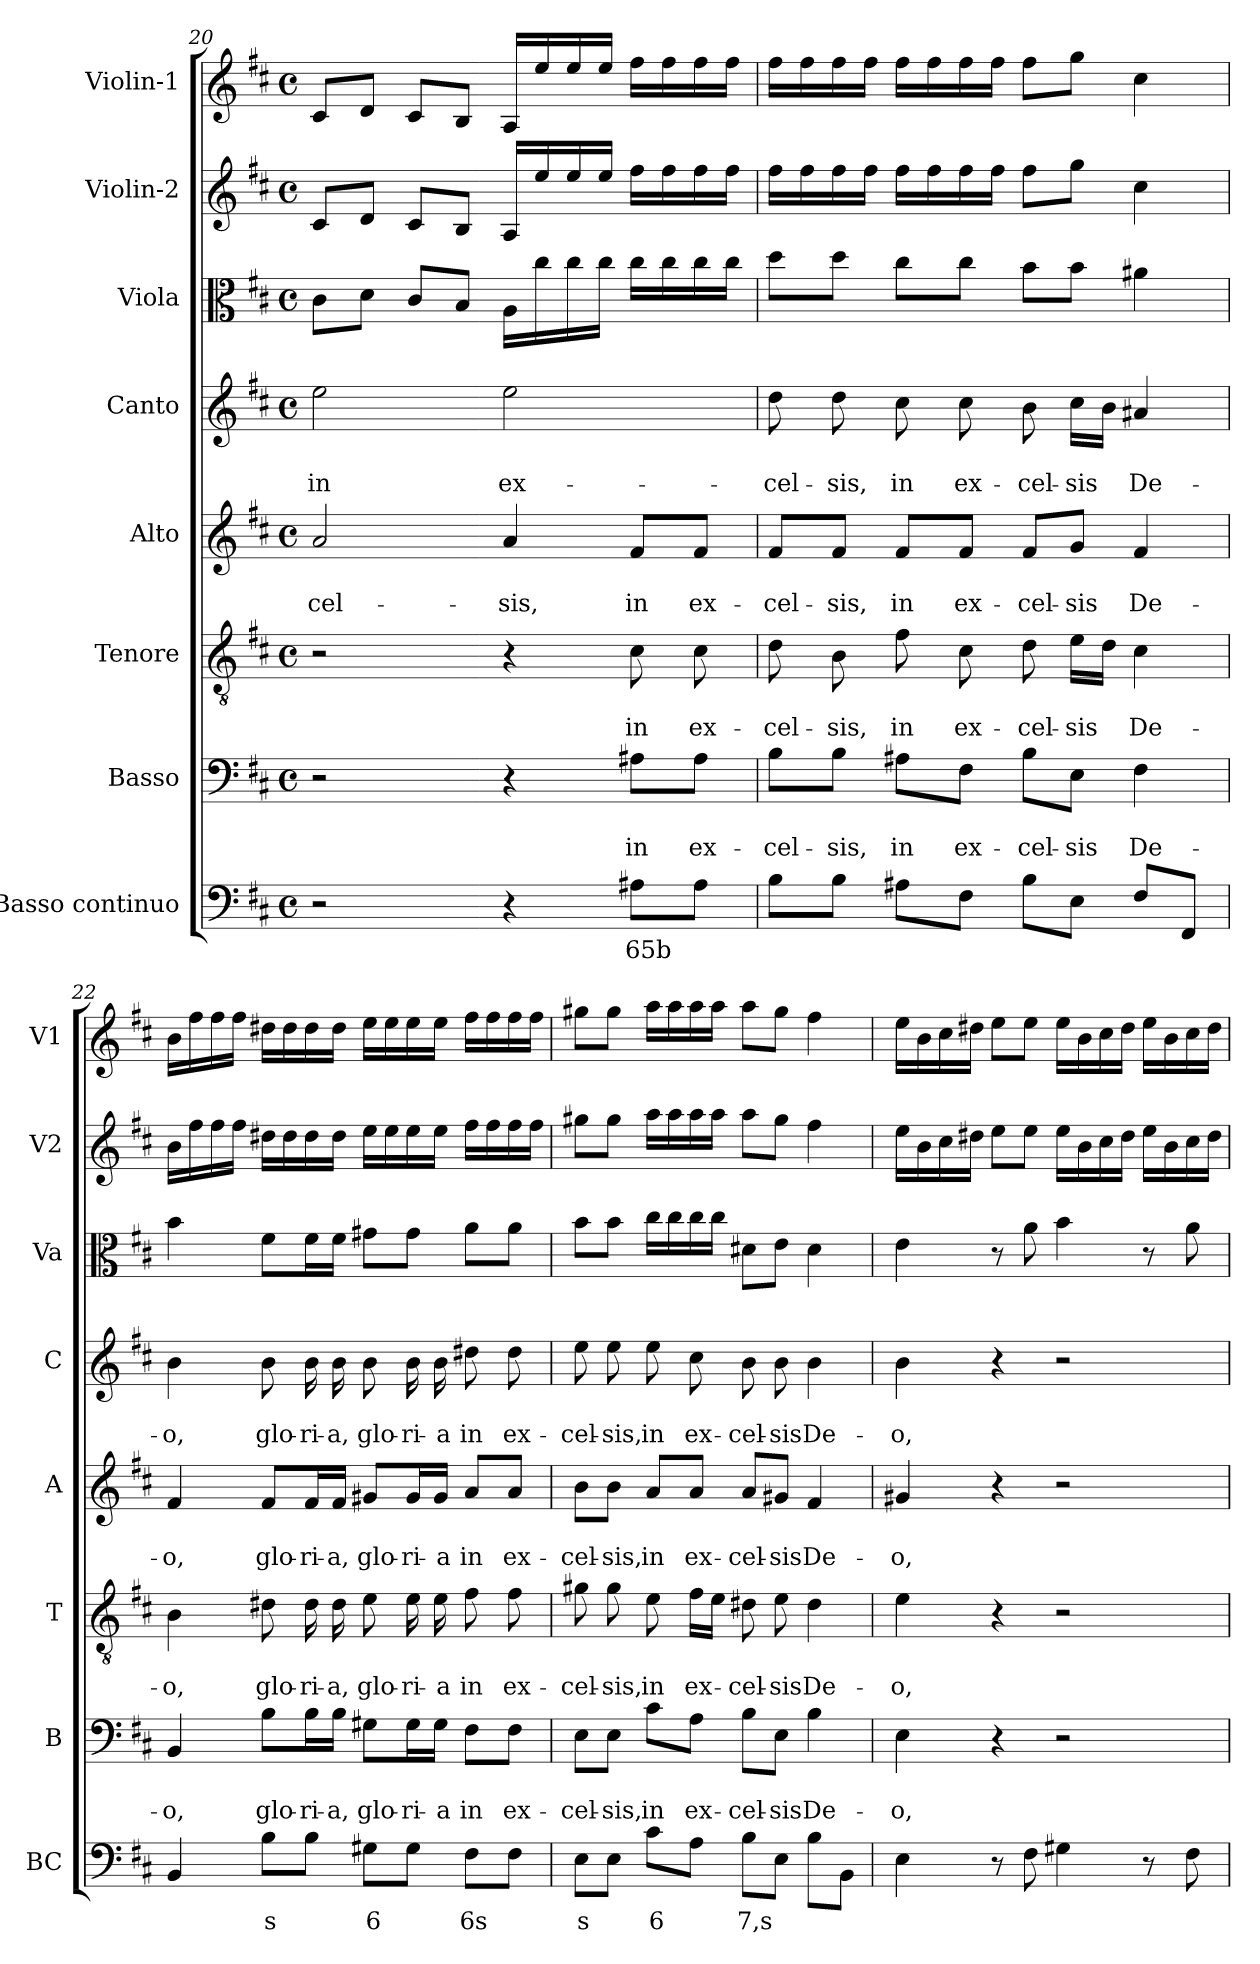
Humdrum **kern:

**kern	**text	**kern	**text	**text	**kern	**text	**text	**kern	**text	**text	**kern	**text	**text	**kern	**kern	**kern
*part8	*part8	*part7	*part7	*part7	*part6	*part6	*part6	*part5	*part5	*part5	*part4	*part4	*part4	*part3	*part2	*part1
*staff8	*staff8	*staff7	*staff7	*staff7	*staff6	*staff6	*staff6	*staff5	*staff5	*staff5	*staff4	*staff4	*staff4	*staff3	*staff2	*staff1
*I"Basso continuo	*	*I"Basso	*	*	*I"Tenore	*	*	*I"Alto	*	*	*I"Canto	*	*	*I"Viola	*I"Violin-2	*I"Violin-1
*I'BC	*	*I'B	*	*	*I'T	*	*	*I'A	*	*	*I'C	*	*	*I'Va	*I'V2	*I'V1
*clefF4	*	*clefF4	*	*	*clefGv2	*	*	*clefG2	*	*	*clefG2	*	*	*clefC3	*clefG2	*clefG2
*k[f#c#]	*	*k[f#c#]	*	*	*k[f#c#]	*	*	*k[f#c#]	*	*	*k[f#c#]	*	*	*k[f#c#]	*k[f#c#]	*k[f#c#]
*D:	*	*D:	*	*	*D:	*	*	*D:	*	*	*D:	*	*	*D:	*D:	*D:
*M4/4	*	*M4/4	*	*	*M4/4	*	*	*M4/4	*	*	*M4/4	*	*	*M4/4	*M4/4	*M4/4
*met(c)	*	*met(c)	*	*	*met(c)	*	*	*met(c)	*	*	*met(c)	*	*	*met(c)	*met(c)	*met(c)
=20	=20	=20	=20	=20	=20	=20	=20	=20	=20	=20	=20	=20	=20	=20	=20	=20
!	!	!	!	!	!	!	!	!	!	!LO:LY:b	!	!	!LO:LY:b	!	!	!
2r	.	2r	.	.	2r	.	.	2a/	.	-cel-	2ee\	.	in	8c#\L	8c#/L	8c#/L
.	.	.	.	.	.	.	.	.	.	.	.	.	.	8d\J	8d/J	8d/J
.	.	.	.	.	.	.	.	.	.	.	.	.	.	8c#/L	8c#/L	8c#/L
.	.	.	.	.	.	.	.	.	.	.	.	.	.	8B/J	8B/J	8B/J
!	!	!	!	!	!	!	!	!	!	!LO:LY:b	!	!	!LO:LY:b	!	!	!
4r	.	4r	.	.	4r	.	.	4a/	.	-sis,	2ee\	.	ex-	16A\LL	16A/LL	16A/LL
.	.	.	.	.	.	.	.	.	.	.	.	.	.	16cc#\	16ee/	16ee/
.	.	.	.	.	.	.	.	.	.	.	.	.	.	16cc#\	16ee/	16ee/
.	.	.	.	.	.	.	.	.	.	.	.	.	.	16cc#\JJ	16ee/JJ	16ee/JJ
!	!LO:LY:b	!	!	!LO:LY:b	!	!	!LO:LY:b	!	!	!LO:LY:b	!	!	!	!	!	!
8A#X\L	65b	8A#X\L	.	in	8c#\	.	in	8f#/L	.	in	.	.	.	16cc#\LL	16ff#\LL	16ff#\LL
.	.	.	.	.	.	.	.	.	.	.	.	.	.	16cc#\	16ff#\	16ff#\
!	!	!	!	!LO:LY:b	!	!	!LO:LY:b	!	!	!LO:LY:b	!	!	!	!	!	!
8A#\J	.	8A#\J	.	ex-	8c#\	.	ex-	8f#/J	.	ex-	.	.	.	16cc#\	16ff#\	16ff#\
.	.	.	.	.	.	.	.	.	.	.	.	.	.	16cc#\JJ	16ff#\JJ	16ff#\JJ
=21	=21	=21	=21	=21	=21	=21	=21	=21	=21	=21	=21	=21	=21	=21	=21	=21
!	!	!	!	!LO:LY:b	!	!	!LO:LY:b	!	!	!LO:LY:b	!	!	!LO:LY:b	!	!	!
8B\L	.	8B\L	.	-cel-	8d\	.	-cel-	8f#/L	.	-cel-	8dd\	.	-cel-	8dd\L	16ff#\LL	16ff#\LL
.	.	.	.	.	.	.	.	.	.	.	.	.	.	.	16ff#\	16ff#\
!	!	!	!	!LO:LY:b	!	!	!LO:LY:b	!	!	!LO:LY:b	!	!	!LO:LY:b	!	!	!
8B\J	.	8B\J	.	-sis,	8B\	.	-sis,	8f#/J	.	-sis,	8dd\	.	-sis,	8dd\J	16ff#\	16ff#\
.	.	.	.	.	.	.	.	.	.	.	.	.	.	.	16ff#\JJ	16ff#\JJ
!	!	!	!	!LO:LY:b	!	!	!LO:LY:b	!	!	!LO:LY:b	!	!	!LO:LY:b	!	!	!
8A#X\L	.	8A#X\L	.	in	8f#\	.	in	8f#/L	.	in	8cc#\	.	in	8cc#\L	16ff#\LL	16ff#\LL
.	.	.	.	.	.	.	.	.	.	.	.	.	.	.	16ff#\	16ff#\
!	!	!	!	!LO:LY:b	!	!	!LO:LY:b	!	!	!LO:LY:b	!	!	!LO:LY:b	!	!	!
8F#\J	.	8F#\J	.	ex-	8c#\	.	ex-	8f#/J	.	ex-	8cc#\	.	ex-	8cc#\J	16ff#\	16ff#\
.	.	.	.	.	.	.	.	.	.	.	.	.	.	.	16ff#\JJ	16ff#\JJ
!	!	!	!	!LO:LY:b	!	!	!LO:LY:b	!	!	!LO:LY:b	!	!	!LO:LY:b	!	!	!
8B\L	.	8B\L	.	-cel-	8d\	.	-cel-	8f#/L	.	-cel-	8b\	.	-cel-	8b\L	8ff#\L	8ff#\L
!	!	!	!	!LO:LY:b	!	!	!LO:LY:b	!	!	!LO:LY:b	!	!	!LO:LY:b	!	!	!
8E\J	.	8E\J	.	-sis	16e\LL	.	-sis	8g/J	.	-sis	16cc#\LL	.	-sis	8b\J	8gg\J	8gg\J
.	.	.	.	.	16d\JJ	.	.	.	.	.	16b\JJ	.	.	.	.	.
!	!	!	!	!LO:LY:b	!	!	!LO:LY:b	!	!	!LO:LY:b	!	!	!LO:LY:b	!	!	!
8F#/L	.	4F#\	.	De-	4c#\	.	De-	4f#/	.	De-	4a#X/	.	De-	4a#X\	4cc#\	4cc#\
8FF#/J	.	.	.	.	.	.	.	.	.	.	.	.	.	.	.	.
!!LO:PB:g=z
=22	=22	=22	=22	=22	=22	=22	=22	=22	=22	=22	=22	=22	=22	=22	=22	=22
!	!	!	!	!LO:LY:b	!	!	!LO:LY:b	!	!	!LO:LY:b	!	!	!LO:LY:b	!	!	!
4BB/	.	4BB/	.	-o,	4B\	.	-o,	4f#/	.	-o,	4b\	.	-o,	4b\	16b\LL	16b\LL
.	.	.	.	.	.	.	.	.	.	.	.	.	.	.	16ff#\	16ff#\
.	.	.	.	.	.	.	.	.	.	.	.	.	.	.	16ff#\	16ff#\
.	.	.	.	.	.	.	.	.	.	.	.	.	.	.	16ff#\JJ	16ff#\JJ
!	!LO:LY:b	!	!	!LO:LY:b	!	!	!LO:LY:b	!	!	!LO:LY:b	!	!	!LO:LY:b	!	!	!
8B\L	s	8B\L	.	glo-	8d#X\	.	glo-	8f#/L	.	glo-	8b\	.	glo-	8f#\L	16dd#X\LL	16dd#X\LL
.	.	.	.	.	.	.	.	.	.	.	.	.	.	.	16dd#\	16dd#\
!	!	!	!	!LO:LY:b	!	!	!LO:LY:b	!	!	!LO:LY:b	!	!	!LO:LY:b	!	!	!
8B\J	.	16B\L	.	-ri-	16d#\	.	-ri-	16f#/L	.	-ri-	16b\	.	-ri-	16f#\L	16dd#\	16dd#\
!	!	!	!	!LO:LY:b	!	!	!LO:LY:b	!	!	!LO:LY:b	!	!	!LO:LY:b	!	!	!
.	.	16B\JJ	.	-a,	16d#\	.	-a,	16f#/JJ	.	-a,	16b\	.	-a,	16f#\JJ	16dd#\JJ	16dd#\JJ
!	!LO:LY:b	!	!	!LO:LY:b	!	!	!LO:LY:b	!	!	!LO:LY:b	!	!	!LO:LY:b	!	!	!
8G#X\L	6	8G#X\L	.	glo-	8e\	.	glo-	8g#X/L	.	glo-	8b\	.	glo-	8g#X\L	16ee\LL	16ee\LL
.	.	.	.	.	.	.	.	.	.	.	.	.	.	.	16ee\	16ee\
!	!	!	!	!LO:LY:b	!	!	!LO:LY:b	!	!	!LO:LY:b	!	!	!LO:LY:b	!	!	!
8G#\J	.	16G#\L	.	-ri-	16e\	.	-ri-	16g#/L	.	-ri-	16b\	.	-ri-	8g#\J	16ee\	16ee\
!	!	!	!	!LO:LY:b	!	!	!LO:LY:b	!	!	!LO:LY:b	!	!	!LO:LY:b	!	!	!
.	.	16G#\JJ	.	-a	16e\	.	-a	16g#/JJ	.	-a	16b\	.	-a	.	16ee\JJ	16ee\JJ
!	!LO:LY:b	!	!	!LO:LY:b	!	!	!LO:LY:b	!	!	!LO:LY:b	!	!	!LO:LY:b	!	!	!
8F#\L	6s	8F#\L	.	in	8f#\	.	in	8a/L	.	in	8dd#X\	.	in	8a\L	16ff#\LL	16ff#\LL
.	.	.	.	.	.	.	.	.	.	.	.	.	.	.	16ff#\	16ff#\
!	!	!	!	!LO:LY:b	!	!	!LO:LY:b	!	!	!LO:LY:b	!	!	!LO:LY:b	!	!	!
8F#\J	.	8F#\J	.	ex-	8f#\	.	ex-	8a/J	.	ex-	8dd#\	.	ex-	8a\J	16ff#\	16ff#\
.	.	.	.	.	.	.	.	.	.	.	.	.	.	.	16ff#\JJ	16ff#\JJ
=23	=23	=23	=23	=23	=23	=23	=23	=23	=23	=23	=23	=23	=23	=23	=23	=23
!	!LO:LY:b	!	!	!LO:LY:b	!	!	!LO:LY:b	!	!	!LO:LY:b	!	!	!LO:LY:b	!	!	!
8E\L	s	8E\L	.	-cel-	8g#X\	.	-cel-	8b\L	.	-cel-	8ee\	.	-cel-	8b\L	8gg#X\L	8gg#X\L
!	!	!	!	!LO:LY:b	!	!	!LO:LY:b	!	!	!LO:LY:b	!	!	!LO:LY:b	!	!	!
8E\J	.	8E\J	.	-sis,	8g#\	.	-sis,	8b\J	.	-sis,	8ee\	.	-sis,	8b\J	8gg#\J	8gg#\J
!	!LO:LY:b	!	!	!LO:LY:b	!	!	!LO:LY:b	!	!	!LO:LY:b	!	!	!LO:LY:b	!	!	!
8c#\L	6	8c#\L	.	in	8e\	.	in	8a/L	.	in	8ee\	.	in	16cc#\LL	16aa\LL	16aa\LL
.	.	.	.	.	.	.	.	.	.	.	.	.	.	16cc#\	16aa\	16aa\
!	!	!	!	!LO:LY:b	!	!	!LO:LY:b	!	!	!LO:LY:b	!	!	!LO:LY:b	!	!	!
8A\J	.	8A\J	.	ex-	16f#\LL	.	ex-	8a/J	.	ex-	8cc#\	.	ex-	16cc#\	16aa\	16aa\
.	.	.	.	.	16e\JJ	.	.	.	.	.	.	.	.	16cc#\JJ	16aa\JJ	16aa\JJ
!	!LO:LY:b	!	!	!LO:LY:b	!	!	!LO:LY:b	!	!	!LO:LY:b	!	!	!LO:LY:b	!	!	!
8B\L	7,s	8B\L	.	-cel-	8d#X\	.	-cel-	8a/L	.	-cel-	8b\	.	-cel-	8d#X\L	8aa\L	8aa\L
!	!	!	!	!LO:LY:b	!	!	!LO:LY:b	!	!	!LO:LY:b	!	!	!LO:LY:b	!	!	!
8E\J	.	8E\J	.	-sis	8e\	.	-sis	8g#X/J	.	-sis	8b\	.	-sis	8e\J	8gg#\J	8gg#\J
!	!	!	!	!LO:LY:b	!	!	!LO:LY:b	!	!	!LO:LY:b	!	!	!LO:LY:b	!	!	!
8B\L	.	4B\	.	De-	4d#\	.	De-	4f#/	.	De-	4b\	.	De-	4d#\	4ff#\	4ff#\
8BB\J	.	.	.	.	.	.	.	.	.	.	.	.	.	.	.	.
=24	=24	=24	=24	=24	=24	=24	=24	=24	=24	=24	=24	=24	=24	=24	=24	=24
!	!	!	!	!LO:LY:b	!	!	!LO:LY:b	!	!	!LO:LY:b	!	!	!LO:LY:b	!	!	!
4E\	.	4E\	.	-o,	4e\	.	-o,	4g#X/	.	-o,	4b\	.	-o,	4e\	16ee\LL	16ee\LL
.	.	.	.	.	.	.	.	.	.	.	.	.	.	.	16b\	16b\
.	.	.	.	.	.	.	.	.	.	.	.	.	.	.	16cc#\	16cc#\
.	.	.	.	.	.	.	.	.	.	.	.	.	.	.	16dd#X\JJ	16dd#X\JJ
8r	.	4r	.	.	4r	.	.	4r	.	.	4r	.	.	8r	8ee\L	8ee\L
8F#\	.	.	.	.	.	.	.	.	.	.	.	.	.	8a\	8ee\J	8ee\J
4G#X\	.	2r	.	.	2r	.	.	2r	.	.	2r	.	.	4b\	16ee\LL	16ee\LL
.	.	.	.	.	.	.	.	.	.	.	.	.	.	.	16b\	16b\
.	.	.	.	.	.	.	.	.	.	.	.	.	.	.	16cc#\	16cc#\
.	.	.	.	.	.	.	.	.	.	.	.	.	.	.	16dd#\JJ	16dd#\JJ
8r	.	.	.	.	.	.	.	.	.	.	.	.	.	8r	16ee\LL	16ee\LL
.	.	.	.	.	.	.	.	.	.	.	.	.	.	.	16b\	16b\
8F#\	.	.	.	.	.	.	.	.	.	.	.	.	.	8a\	16cc#\	16cc#\
.	.	.	.	.	.	.	.	.	.	.	.	.	.	.	16dd#\JJ	16dd#\JJ
=	=	=	=	=	=	=	=	=	=	=	=	=	=	=	=	=
*-	*-	*-	*-	*-	*-	*-	*-	*-	*-	*-	*-	*-	*-	*-	*-	*-
